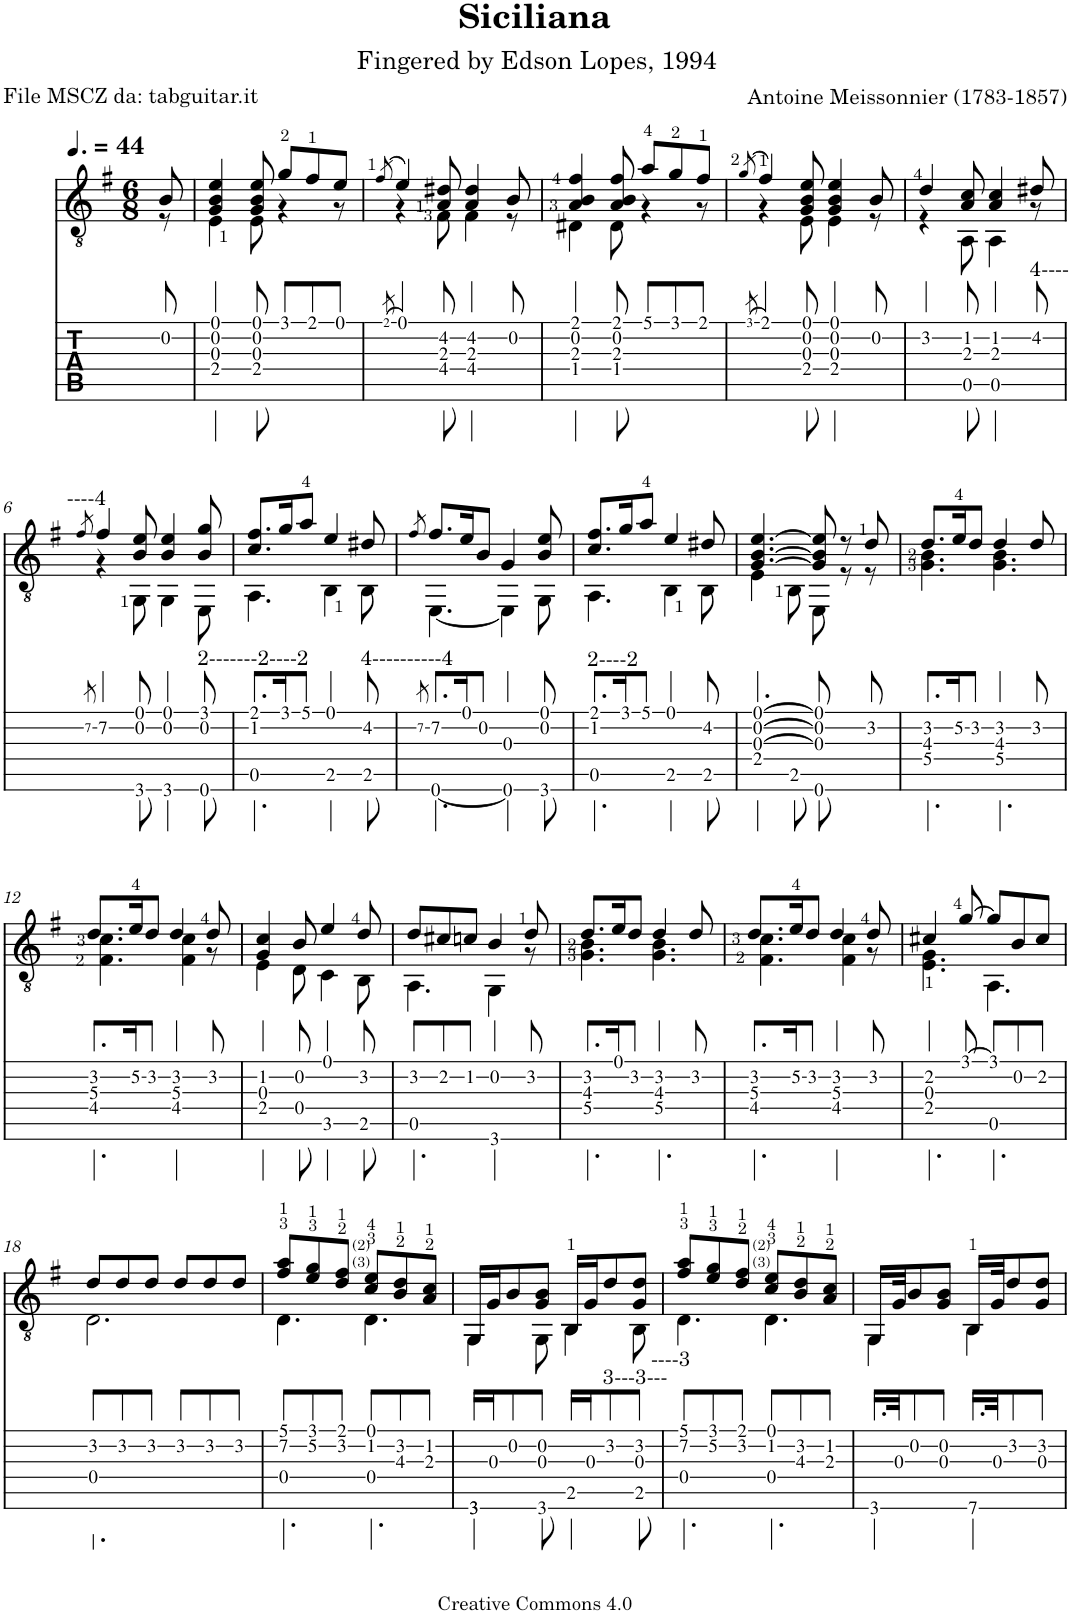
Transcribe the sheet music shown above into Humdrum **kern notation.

**kern	**kern
*part2	*part1
*staff2	*staff1
*I"Chitarra classica (Intavolatura)	*I"Classical Guitar
*stria6	*
*	*clefGv2
*k[f#]	*k[f#]
*M6/8	*M6/8
*MM66	*MM66
=	=
*^	*^
8B/	8r	8B/	8r
=1	=1	=1	=1
4G/ 4B/ 4e/	4E\	4G/ 4B/ 4e/	4E\
8G/ 8B/ 8e/	8E\	8G/ 8B/ 8e/	8E\
8g/L	4r	8g/L	4r
8f#/	.	8f#/	.
8e/J	8r	8e/J	8r
=2	=2	=2	=2
(8qf#/	.	(8qf#/	.
4e/)	4r	4e/)	4r
8A/ 8d#X/	8F#\	8A/ 8d#X/	8F#\
4A/ 4d#/	4F#\	4A/ 4d#/	4F#\
8B/	8r	8B/	8r
=3	=3	=3	=3
4A/ 4B/ 4f#/	4D#X\	4A/ 4B/ 4f#/	4D#X\
8A/ 8B/ 8f#/	8D#\	8A/ 8B/ 8f#/	8D#\
8a/L	4r	8a/L	4r
8g/	.	8g/	.
8f#/J	8r	8f#/J	8r
=4	=4	=4	=4
(8qg/	.	(8qg/	.
4f#/)	4r	4f#/)	4r
8G/ 8B/ 8e/	8E\	8G/ 8B/ 8e/	8E\
4G/ 4B/ 4e/	4E\	4G/ 4B/ 4e/	4E\
8B/	8r	8B/	8r
=5	=5	=5	=5
4d/	4r	4d/	4r
8A/ 8c/	8AA\	8A/ 8c/	8AA\
4A/ 4c/	4AA\	4A/ 4c/	4AA\
!LO:TX:a:t=4----	!	!	!
8d#X/	8r	8d#X/	8r
!!LO:LB:g=z	!!
=6	=6	=6	=6
8qf#/	.	8qf#/	.
!	!	!LO:TX:a:t=----4	!
4f#/	4r	4f#/	4r
8B/ 8e/	8GG\	8B/ 8e/	8GG\
4B/ 4e/	4GG\	4B/ 4e/	4GG\
!LO:TX:a:t=2-------2----2	!	!	!
8B/ 8g/	8EE\	8B/ 8g/	8EE\
=7	=7	=7	=7
8.c/ 8.f#/L	4.AA\	8.c/ 8.f#/L	4.AA\
16g/K	.	16g/K	.
8a/J	.	8a/J	.
4e/	4BB\	4e/	4BB\
!LO:TX:a:t=4----------4	!	!	!
8d#X/	8BB\	8d#X/	8BB\
=8	=8	=8	=8
8qf#/	.	8qf#/	.
8.f#/L	[4.EE\	8.f#/L	[4.EE\
16e/K	.	16e/K	.
8B/J	.	8B/J	.
4G/	4EE\]	4G/	4EE\]
8B/ 8e/	8GG\	8B/ 8e/	8GG\
=9	=9	=9	=9
!LO:TX:a:t=2----2	!	!	!
8.c/ 8.f#/L	4.AA\	8.c/ 8.f#/L	4.AA\
16g/K	.	16g/K	.
8a/J	.	8a/J	.
4e/	4BB\	4e/	4BB\
8d#X/	8BB\	8d#X/	8BB\
=10	=10	=10	=10
[4.G/ [4.B/ [4.e/	4E\	[4.G/ [4.B/ [4.e/	4E\
.	8BB\	.	8BB\
8G/] 8B/] 8e/]	8EE\	8G/] 8B/] 8e/]	8EE\
8r	8r	8r	8r
8d/	8r	8d/	8r
=11	=11	=11	=11
8.d/L	4.G\ 4.B\	8.d/L	4.G\ 4.B\
16e/K	.	16e/K	.
8d/J	.	8d/J	.
4d/	4.G\ 4.B\	4d/	4.G\ 4.B\
8d/	.	8d/	.
!!LO:LB:g=z	!!
=12	=12	=12	=12
8.d/L	4.F#\ 4.c\	8.d/L	4.F#\ 4.c\
16e/K	.	16e/K	.
8d/J	.	8d/J	.
4d/	4F#\ 4c\	4d/	4F#\ 4c\
8d/	8r	8d/	8r
=13	=13	=13	=13
4G/ 4c/	4E\	4G/ 4c/	4E\
8B/	8D\	8B/	8D\
4e/	4C\	4e/	4C\
8d/	8BB\	8d/	8BB\
=14	=14	=14	=14
8d/L	4.AA\	8d/L	4.AA\
8c#X/	.	8c#X/	.
8cn/J	.	8cn/J	.
4B/	4GG\	4B/	4GG\
8d/	8r	8d/	8r
=15	=15	=15	=15
8.d/L	4.G\ 4.B\	8.d/L	4.G\ 4.B\
16e/K	.	16e/K	.
8d/J	.	8d/J	.
4d/	4.G\ 4.B\	4d/	4.G\ 4.B\
8d/	.	8d/	.
=16	=16	=16	=16
8.d/L	4.F#\ 4.c\	8.d/L	4.F#\ 4.c\
16e/K	.	16e/K	.
8d/J	.	8d/J	.
4d/	4F#\ 4c\	4d/	4F#\ 4c\
8d/	8r	8d/	8r
=17	=17	=17	=17
4c#X/	4.E\ 4.G\	4c#X/	4.E\ 4.G\
[8g/	.	[8g/	.
8g/L]	4.AA\	8g/L]	4.AA\
8B/	.	8B/	.
8c#/J	.	8c#/J	.
!!LO:LB:g=z	!!
=18	=18	=18	=18
8d/L	2.D\	8d/L	2.D\
8d/	.	8d/	.
8d/J	.	8d/J	.
8d/L	.	8d/L	.
8d/	.	8d/	.
8d/J	.	8d/J	.
=19	=19	=19	=19
8f#/ 8a/L	4.D\	8f#/ 8a/L	4.D\
8e/ 8g/	.	8e/ 8g/	.
8d/ 8f#/J	.	8d/ 8f#/J	.
!	!	!LO:TX:a:t=(2)	!
!	!	!LO:TX:a:t=(3)	!
8c/ 8e/L	4.D\	8c/ 8e/L	4.D\
8B/ 8d/	.	8B/ 8d/	.
8A/ 8c/J	.	8A/ 8c/J	.
=20	=20	=20	=20
16GG/LL	4GG\	16GG/LL	4GG\
16G/J	.	16G/J	.
8B/	.	8B/	.
8G/ 8B/J	8GG\	8G/ 8B/J	8GG\
16BB/LL	4BB\	16BB/LL	4BB\
16G/J	.	16G/J	.
!LO:TX:a:t=3---3---	!	!	!
8d/	.	8d/	.
8G/ 8d/J	8BB\	8G/ 8d/J	8BB\
=21	=21	=21	=21
!LO:TX:a:t=----3	!	!	!
8f#/ 8a/L	4.D\	8f#/ 8a/L	4.D\
8e/ 8g/	.	8e/ 8g/	.
8d/ 8f#/J	.	8d/ 8f#/J	.
!	!	!LO:TX:a:t=(2)	!
!	!	!LO:TX:a:t=(3)	!
8c/ 8e/L	4.D\	8c/ 8e/L	4.D\
8B/ 8d/	.	8B/ 8d/	.
8A/ 8c/J	.	8A/ 8c/J	.
=22	=22	=22	=22
16.GG/LL	4GG\	16.GG/LL	4GG\
32G/JK	.	32G/JK	.
8B/	.	8B/	.
8G/ 8B/J	8ryy	8G/ 8B/J	8ryy
16.BB/LL	4BB\	16.BB/LL	4BB\
32G/JK	.	32G/JK	.
8d/	.	8d/	.
8G/ 8d/J	8ryy	8G/ 8d/J	8ryy
*v	*v	*	*
*	*v	*v
=	=
*-	*-
